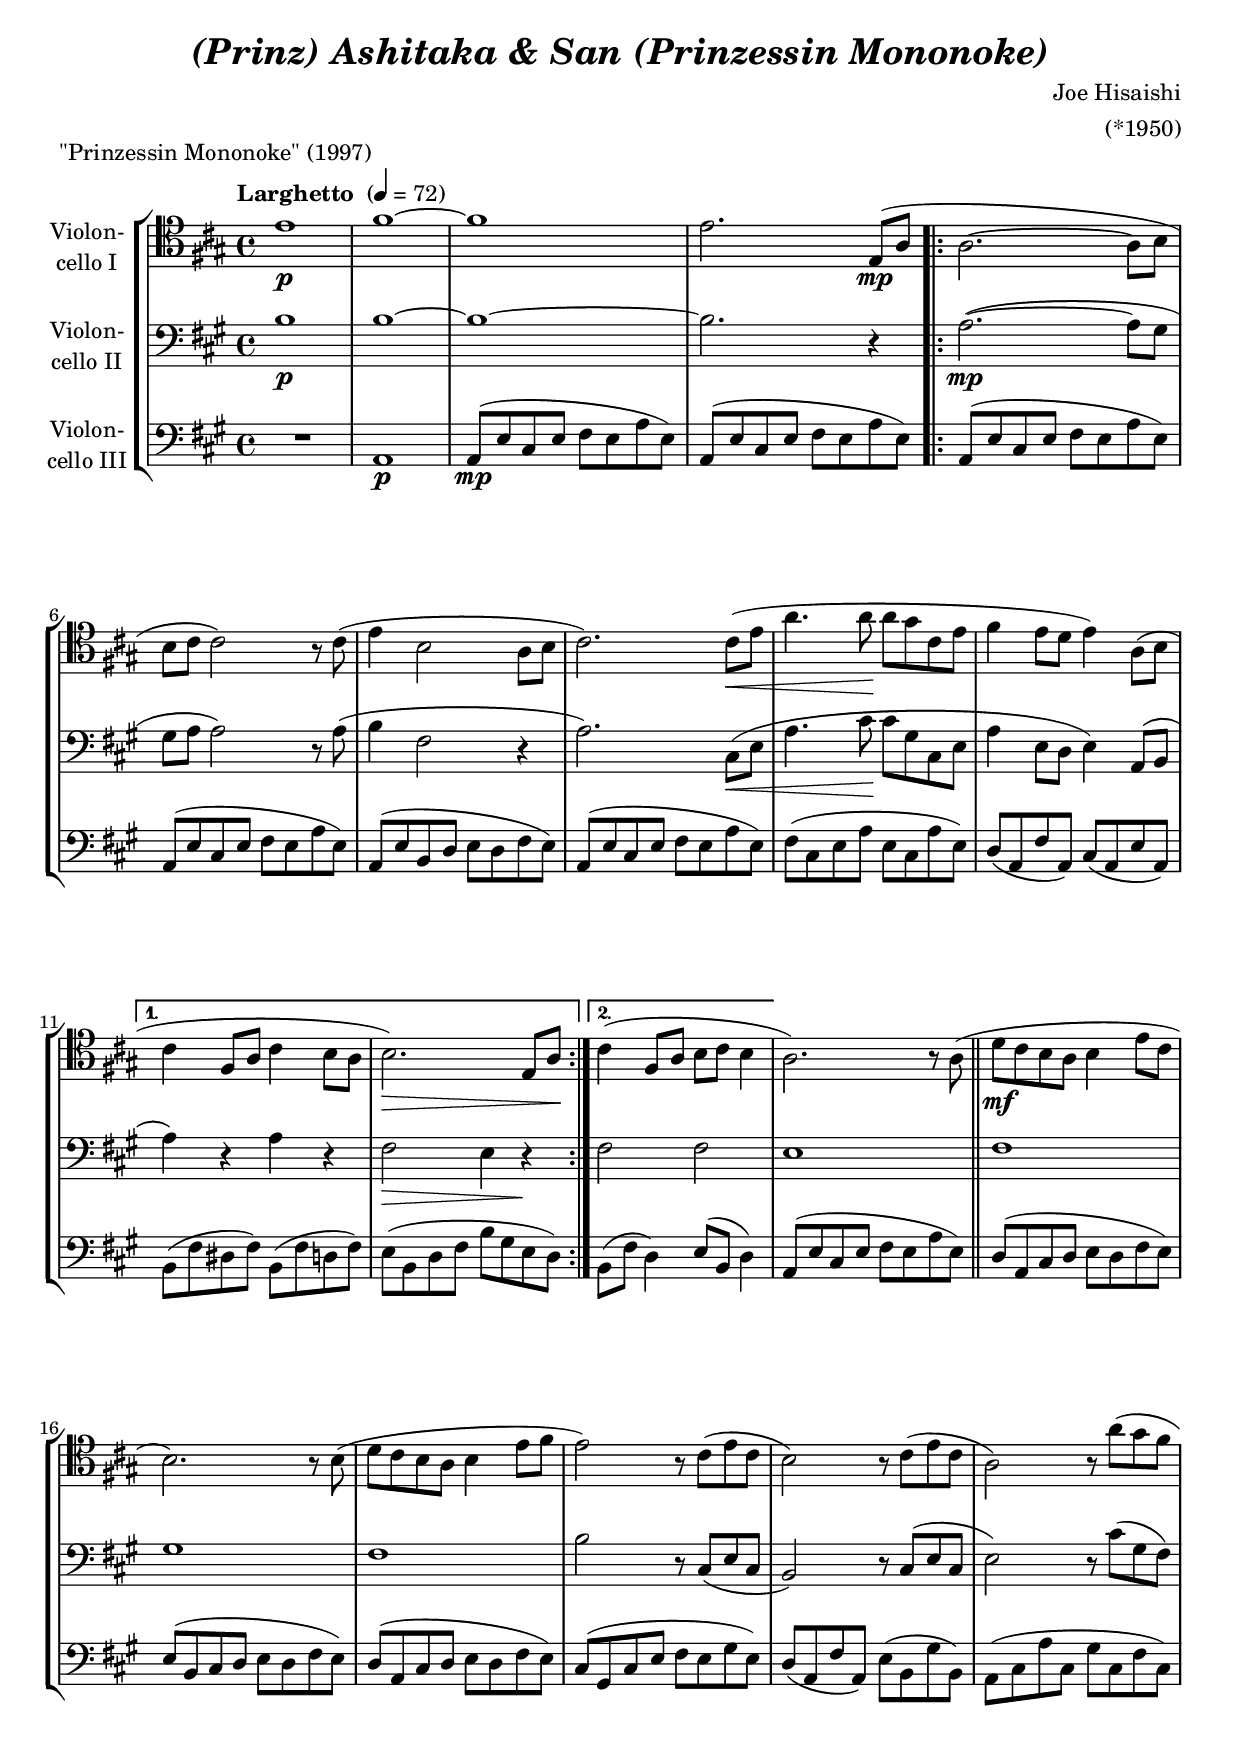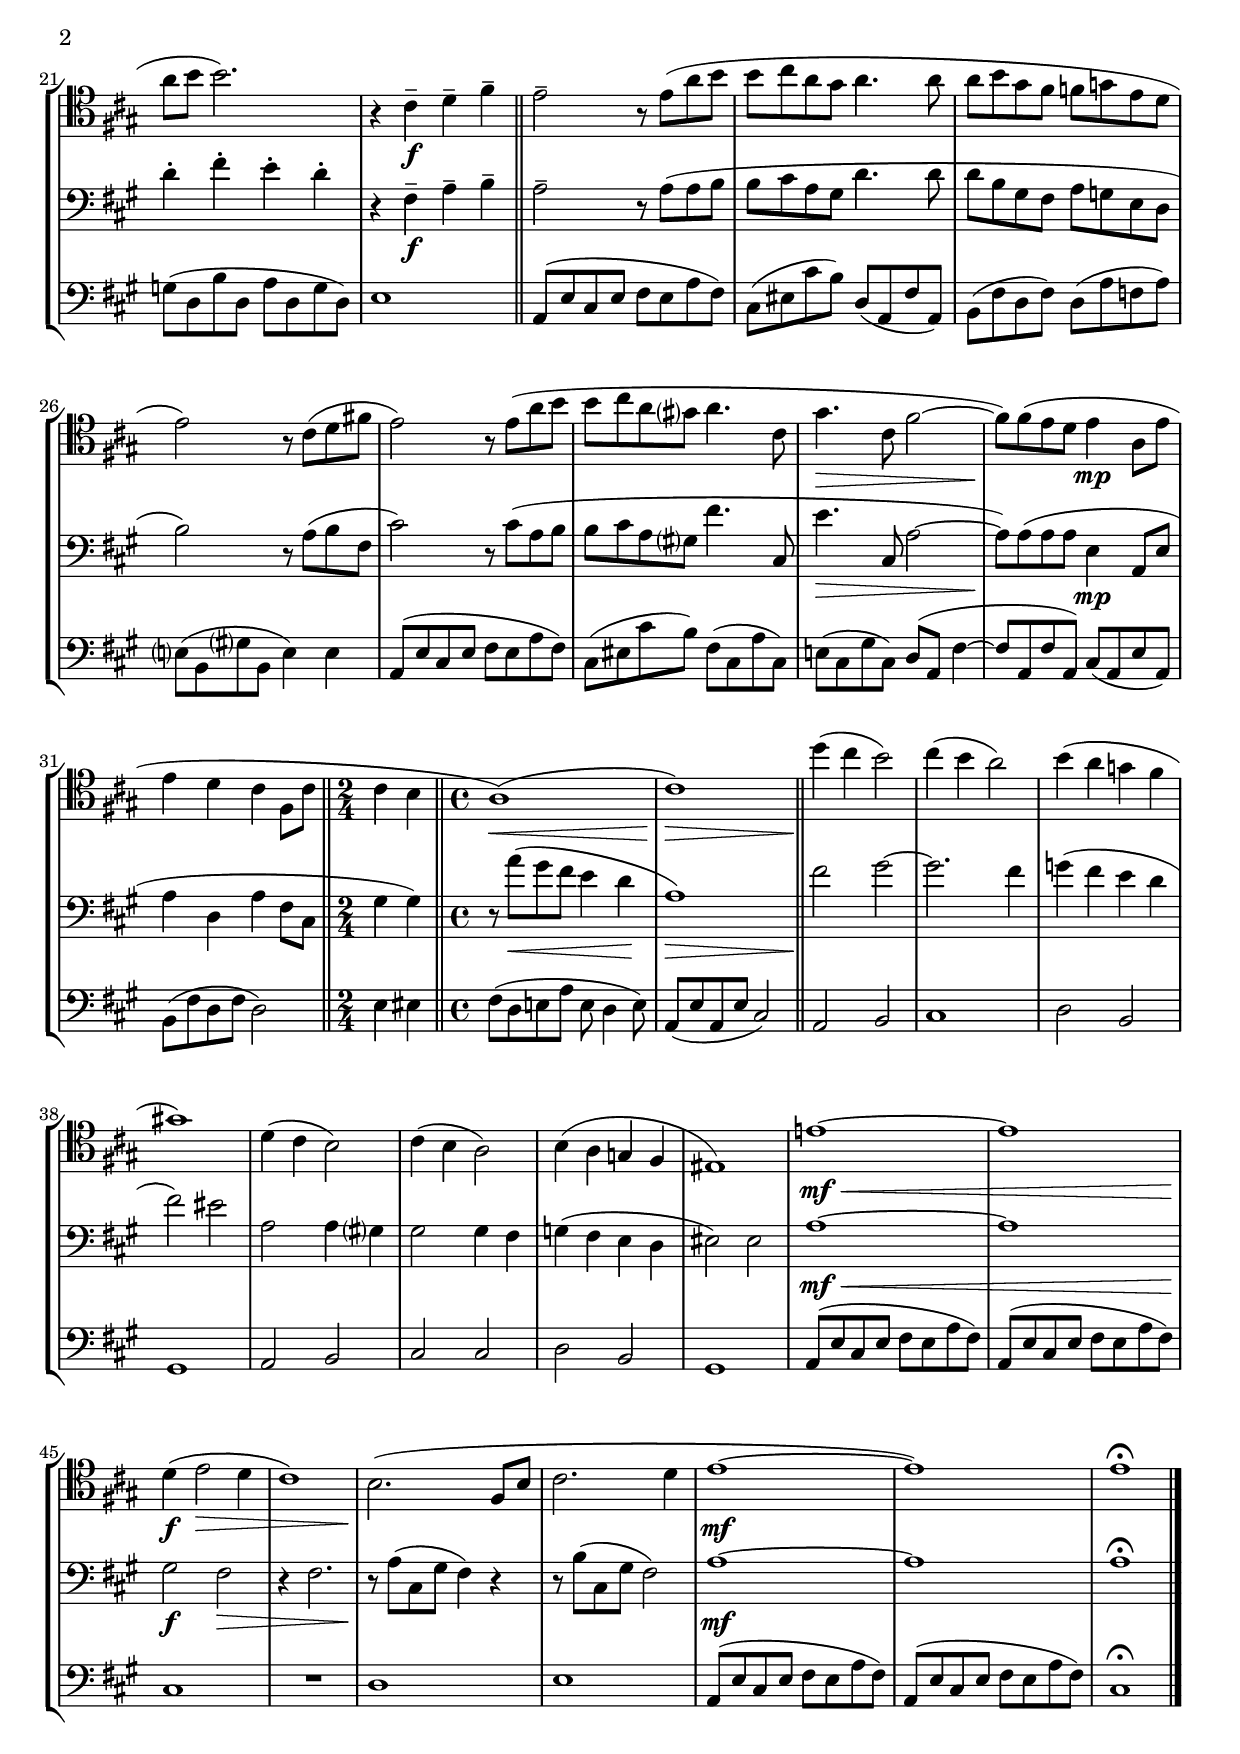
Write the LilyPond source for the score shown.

\version "2.18.2"
\include "deutsch.ly"
  
#(set-global-staff-size 19.75)

\header {
  title     = \markup \bold \italic "(Prinz) Ashitaka & San (Prinzessin Mononoke)"
  composer  = "Joe Hisaishi"
  arranger  = "(*1950)"
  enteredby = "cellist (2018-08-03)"
  piece     = "\"Prinzessin Mononoke\" (1997)"
}

voiceconsts = {
  \key f \major
  \time 4/4
  \clef "bass"
%  \numericTimeSignature
  \compressFullBarRests
  % Set default beaming for all staves
% \set Timing.beamExceptions = #'()
% \set Timing.baseMoment     = #(ly:make-moment 1 4)
% \set Timing.beatStructure  = #'(1 1 1)
  \tempo "Larghetto " 4=72
}

micl = "clarinet"
mifl = "flute"
miob = "oboe"
mifh = "french horn"
misx = "tenor sax"
mist = "string ensemble 1"
miba = "cello"

va = \relative c'' {
  \voiceconsts
  \clef "tenor"

  c1\p
  d~
  d
  c2. c,8(\mp f
  \repeat volta 2 {
    f2.~ f8 g
    g a a2) r8 a(
    c4 g2 f8 g
    a2.) a8(\< c
    f4. f8\! f e a, c

    d4 c8 b c4) f,8( g
  }
  \alternative {
    { a4 d,8 f a4 g8 f | g2.)\> c,8 f\! }
    { a4( d,8 f g a g4 }
  }
  f2.) r8 f( \bar "||"
  b\mf a g f g4 c8 a
  g2.) r8 g(

  b a g f g4 c8 d
  c2) r8 a( c a
  g2) r8 a( c a
  f2) r8 f'( e d
  f g g2.)
  r4 a,--\f b-- d-- \bar "||"
  c2-- r8 c( f g

  g a f e f4. f8
  f g e d des es c b
  c2) r8 a( b d!
  c2) r8 c( f g
  g a f e? f4. a,8
  e'4.\> a,8 d2~

  d8)\! d( c b c4\mp f,8 c'
  c4 b a d,8 a' \bar "||" \time 2/4
  a4 g \bar "||" \time 4/4
  f1)(\<
  a)\!\> \bar "||"
  b'4(\! a g2)
  a4( g f2)
  g4( f es d
  e!1)
  b4( a g2)

  a4( g f2)
  g4( f es d
  cis1)
  c'!~\mf\<
  c
  b4(\!\f c2\> b4
  a1)
  g2.(\! d8 g
  a2. b4
  c1~\mf
  c)
  c\fermata \bar "|."
}

vb = \relative c'' {
  \voiceconsts

  g1\p
  g~
  g~
  g2. r4
  \repeat volta 2 {
    f2.(~\mp f8 e
    e f f2) r8 f(
    g4 d2 r4
    f2.) a,8(\< c
    f4. a8\! a e a, c

    f4 c8 b c4) f,8( g
  }
  \alternative {
    { f'4) r f r | d2\> c4 r\! }
    { d2 d }
  }
  c1 \bar "||"
  d
  e
  d
  g2 r8 a,( c a
  g2) r8 a( c a

  c2) r8 a'( e d)
  b'4-. d-. c-. b-.
  r d,--\f f-- g-- \bar "||"
  f2-- r8 f( f g
  g a f e b'4. b8
  b g e d f es c b
  g'2) r8 f( g d

  a'2) r8 a( f g
  g a f e? d'4. a,8
  c'4.\> a,8 f'2~
  f8)\! f( f f c4\mp f,8 c'
  f4 b, f' d8 a \bar "||" \time 2/4
  e'4 e) \bar "||" \time 4/4
  r8 f'(\< e d c4 b\!

  f1)\> \bar "||"
  d'2\! e~
  e2. d4
  es( d c b
  d2) cis
  f, f4 e?
  e2 e4 d
  es( d c b
  cis2) cis
  f1~\mf\<
  f
  e2\!\f d\>

  r4 d2.
  r8\! f( a, e' d4) r
  r8 g( a, e' d2)
  f1~\mf
  f
  f\fermata \bar "|."
}

vc = \relative c {
  \voiceconsts

  R1
  f\p
  f8(\mp c' a c d c f c)
  f,( c' a c d c f c)
  \repeat volta 2 {
    f,( c' a c d c f c)

    f,( c' a c d c f c)
    f,( c' g b c b d c)
    f,( c' a c d c f c)
    d( a c f c a f' c)

    b( f d' f,) a( f c' f,)
  }
  \alternative {
    { g( d' h d) g,( d' b d) | c( g b d g e c b) }
    { g( d' b4) c8( g b4) }
  }
  f8( c' a c d c f c) \bar "||"

  b( f a b c b d c)
  c( g a b c b d c)
  b( f a b c b d c)
  a( e a c d c e c)
  b( f d' f,) c'( g e' g,)

  f( a f' a, e' a, d a)
  es'( b g' b, f' b, es b)
  c1 \bar "||"
  f,8( c' a c d c f d)
  a( cis a' g) b,( f d' f,)

  g( d' b d) b( f' des f)
  c?( g e'? g, c4) c
  f,8( c' a c d c f d)
  a( cis a' g) d( a f' a,)
  c!( a e' a,) b( f d'4~

  d8 f, d' f,) a( f c' f,)
  g( d' b d b2) \bar "||" \time 2/4
  c4 cis \bar "||" \time 4/4
  d8( b c! f c b4 c8)
  f,( c' f, c' a2) \bar "||"
  f g
  a1
  b2 g

  e1
  f2 g
  a a
  b g
  e1
  f8( c' a c d c f d)
  f,( c' a c d c f d)
  a1
  R
  b

  c
  f,8( c' a c d c f d)
  f,( c' a c d c f d)
  a1\fermata \bar "|."
}


music = \new StaffGroup <<
      \new Staff {
	\set Staff.midiInstrument = \miba
	\set Staff.instrumentName = \markup \center-column { "Violon-" "cello I" }
	\transpose f a, { \va }
      }

      \new Staff {
	\set Staff.midiInstrument = \miba
	\set Staff.instrumentName = \markup \center-column { "Violon-" "cello II" }
	\transpose f a, { \vb }
      }

      \new Staff {
	\set Staff.midiInstrument = \miba
	\set Staff.instrumentName = \markup \center-column { "Violon-" "cello III" }
	\transpose f a, { \vc }
      }
>>

\book {
  \score {
    \music
    \layout {}
  }

  \score {
    \unfoldRepeats \music

    \midi {
      \context {
        \Score
      }
    }
  }
}
